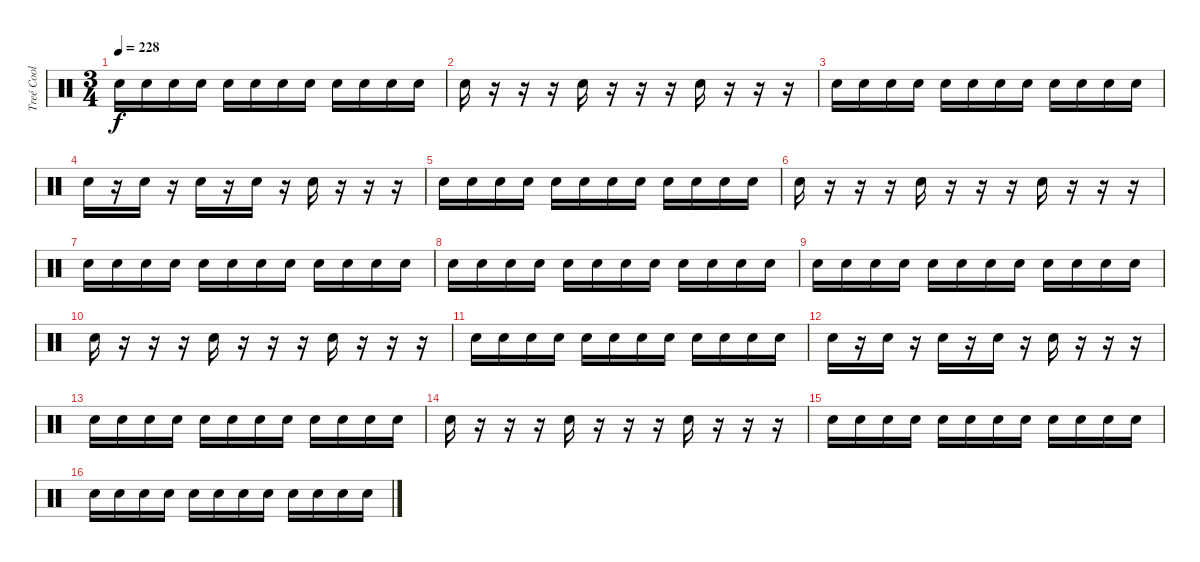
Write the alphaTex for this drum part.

\track ("Treé Cool" "Treé Cool") {instrument percussion}
\staff {score}
\articulation defaults
\ts (3 4)
\tempo 228
\clef neutral
\ks c "Snare (hit) 2".16{dy f} "Snare (hit) 2".16 "Snare (hit) 2".16 "Snare (hit) 2".16 "Snare (hit) 2".16 "Snare (hit) 2".16 "Snare (hit) 2".16 "Snare (hit) 2".16 "Snare (hit) 2".16 "Snare (hit) 2".16 "Snare (hit) 2".16 "Snare (hit) 2".16
|
"Snare (hit) 2".16 r.16 r.16 r.16 "Snare (hit) 2".16 r.16 r.16 r.16 "Snare (hit) 2".16 r.16 r.16 r.16 |
"Snare (hit) 2".16 "Snare (hit) 2".16 "Snare (hit) 2".16 "Snare (hit) 2".16 "Snare (hit) 2".16 "Snare (hit) 2".16 "Snare (hit) 2".16 "Snare (hit) 2".16 "Snare (hit) 2".16 "Snare (hit) 2".16 "Snare (hit) 2".16 "Snare (hit) 2".16 |
"Snare (hit) 2".16 r.16 "Snare (hit) 2".16 r.16 "Snare (hit) 2".16 r.16 "Snare (hit) 2".16 r.16 "Snare (hit) 2".16 r.16 r.16 r.16 |
"Snare (hit) 2".16 "Snare (hit) 2".16 "Snare (hit) 2".16 "Snare (hit) 2".16 "Snare (hit) 2".16 "Snare (hit) 2".16 "Snare (hit) 2".16 "Snare (hit) 2".16 "Snare (hit) 2".16 "Snare (hit) 2".16 "Snare (hit) 2".16 "Snare (hit) 2".16 |
"Snare (hit) 2".16 r.16 r.16 r.16 "Snare (hit) 2".16 r.16 r.16 r.16 "Snare (hit) 2".16 r.16 r.16 r.16 |
"Snare (hit) 2".16 "Snare (hit) 2".16 "Snare (hit) 2".16 "Snare (hit) 2".16 "Snare (hit) 2".16 "Snare (hit) 2".16 "Snare (hit) 2".16 "Snare (hit) 2".16 "Snare (hit) 2".16 "Snare (hit) 2".16 "Snare (hit) 2".16 "Snare (hit) 2".16 |
"Snare (hit) 2".16 "Snare (hit) 2".16 "Snare (hit) 2".16 "Snare (hit) 2".16 "Snare (hit) 2".16 "Snare (hit) 2".16 "Snare (hit) 2".16 "Snare (hit) 2".16 "Snare (hit) 2".16 "Snare (hit) 2".16 "Snare (hit) 2".16 "Snare (hit) 2".16 |
"Snare (hit) 2".16 "Snare (hit) 2".16 "Snare (hit) 2".16 "Snare (hit) 2".16 "Snare (hit) 2".16 "Snare (hit) 2".16 "Snare (hit) 2".16 "Snare (hit) 2".16 "Snare (hit) 2".16 "Snare (hit) 2".16 "Snare (hit) 2".16 "Snare (hit) 2".16 |
"Snare (hit) 2".16 r.16 r.16 r.16 "Snare (hit) 2".16 r.16 r.16 r.16 "Snare (hit) 2".16 r.16 r.16 r.16 |
"Snare (hit) 2".16 "Snare (hit) 2".16 "Snare (hit) 2".16 "Snare (hit) 2".16 "Snare (hit) 2".16 "Snare (hit) 2".16 "Snare (hit) 2".16 "Snare (hit) 2".16 "Snare (hit) 2".16 "Snare (hit) 2".16 "Snare (hit) 2".16 "Snare (hit) 2".16 |
"Snare (hit) 2".16 r.16 "Snare (hit) 2".16 r.16 "Snare (hit) 2".16 r.16 "Snare (hit) 2".16 r.16 "Snare (hit) 2".16 r.16 r.16 r.16 |
"Snare (hit) 2".16 "Snare (hit) 2".16 "Snare (hit) 2".16 "Snare (hit) 2".16 "Snare (hit) 2".16 "Snare (hit) 2".16 "Snare (hit) 2".16 "Snare (hit) 2".16 "Snare (hit) 2".16 "Snare (hit) 2".16 "Snare (hit) 2".16 "Snare (hit) 2".16 |
"Snare (hit) 2".16 r.16 r.16 r.16 "Snare (hit) 2".16 r.16 r.16 r.16 "Snare (hit) 2".16 r.16 r.16 r.16 |
"Snare (hit) 2".16 "Snare (hit) 2".16 "Snare (hit) 2".16 "Snare (hit) 2".16 "Snare (hit) 2".16 "Snare (hit) 2".16 "Snare (hit) 2".16 "Snare (hit) 2".16 "Snare (hit) 2".16 "Snare (hit) 2".16 "Snare (hit) 2".16 "Snare (hit) 2".16 |
"Snare (hit) 2".16 "Snare (hit) 2".16 "Snare (hit) 2".16 "Snare (hit) 2".16 "Snare (hit) 2".16 "Snare (hit) 2".16 "Snare (hit) 2".16 "Snare (hit) 2".16 "Snare (hit) 2".16 "Snare (hit) 2".16 "Snare (hit) 2".16 "Snare (hit) 2".16
